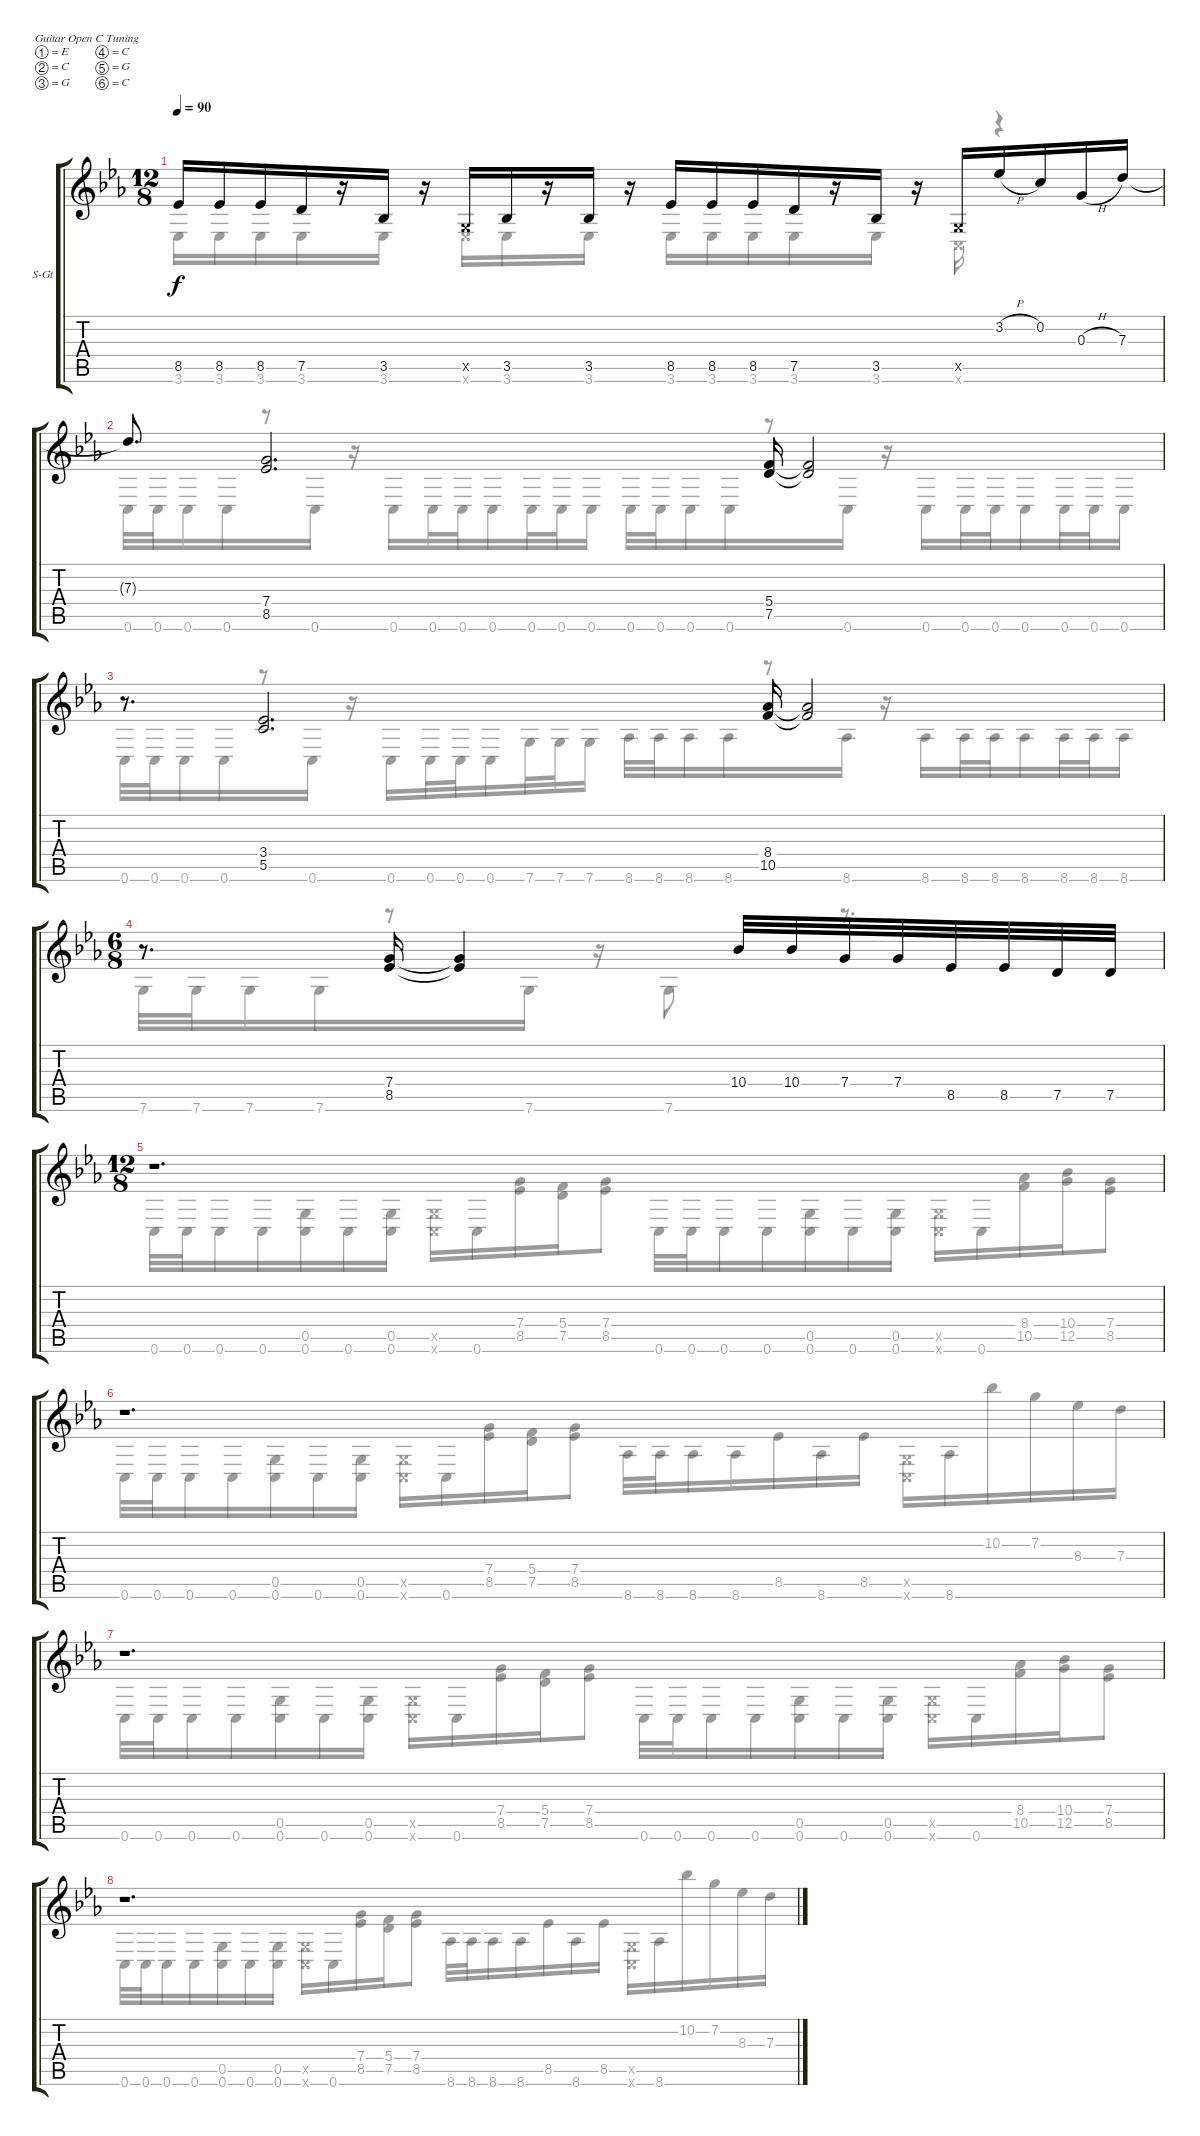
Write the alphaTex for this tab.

\bracketExtendMode groupsimilarinstruments
\firstSystemTrackNameOrientation horizontal
\otherSystemsTrackNameOrientation horizontal
\track ("Track 1" "S-Gt") {instrument acousticguitarsteel}
\staff {score tabs}
\tuning (E4 C4 G3 C3 G2 C2)
\voice
\ts (12 8)
\beaming (8 3 3 3 3)
\tempo 90
\clef g2
\ks cminor
8.5.16{dy f} 8.5.16 8.5.16 7.5.16 r.16 3.5.16 r.16 0.5{x}.16 3.5.16 r.16 3.5.16 r.16 8.5.16 8.5.16 8.5.16 7.5.16 r.16 3.5.16 r.16 0.5{x}.16 3.2{h}.16 0.2.16 0.3{h}.16 7.3.16 |
7.3{t}.8{d} (7.4 8.5).2{d} (5.4 7.5).16 (5.4{t} 7.5{t}).2 |
r.8{d} (3.4 5.5).2{d} (8.4 10.5).16 (8.4{t} 10.5{t}).2 |
\ts (6 8)
\beaming (8 3 3)
r.8{d} (7.4 8.5).16 (7.4{t} 8.5{t}).4 10.4.32 10.4.32 7.4.32 7.4.32 8.5.32 8.5.32 7.5.32 7.5.32 |
\ts (12 8)
\beaming (8 3 3 3 3)
r.1{d} |
r.1{d} |
r.1{d} |
r.1{d}
\voice
\clef g2
\ottava regular
\simile none
\ks cminor
3.6.16{dy f} 3.6.16 3.6.16 3.6.16 r.16 3.6.16 r.16 3.6{x}.16 3.6.16 r.16 3.6.16 r.16 3.6.16 3.6.16 3.6.16 3.6.16 r.16 3.6.16 r.16 0.6{x}.16 r.4 |
0.6.32 0.6.32 0.6.16 0.6.16 r.8 0.6.16 r.16 0.6.16 0.6.32 0.6.32 0.6.16 0.6.32 0.6.32 0.6.16 0.6.32 0.6.32 0.6.16 0.6.16 r.8 0.6.16 r.16 0.6.16 0.6.32 0.6.32 0.6.16 0.6.32 0.6.32 0.6.16 |
0.6.32 0.6.32 0.6.16 0.6.16 r.8 0.6.16 r.16 0.6.16 0.6.32 0.6.32 0.6.16 7.6.32 7.6.32 7.6.16 8.6.32 8.6.32 8.6.16 8.6.16 r.8 8.6.16 r.16 8.6.16 8.6.32 8.6.32 8.6.16 8.6.32 8.6.32 8.6.16 |
7.6.32 7.6.32 7.6.16 7.6.16 r.8 7.6.16 r.16 7.6.8 r.8{d} |
0.6.32 0.6.32 0.6.16 0.6.16 (0.5 0.6).16 0.6.16 (0.5 0.6).16 (0.6{x} 0.5{x}).16 0.6.16 (7.4 8.5).16 (5.4 7.5).16 (7.4 8.5).8 0.6.32 0.6.32 0.6.16 0.6.16 (0.5 0.6).16 0.6.16 (0.5 0.6).16 (0.6{x} 0.5{x}).16 0.6.16 (8.4 10.5).16 (10.4 12.5).16 (7.4 8.5).8 |
0.6.32 0.6.32 0.6.16 0.6.16 (0.5 0.6).16 0.6.16 (0.5 0.6).16 (0.6{x} 0.5{x}).16 0.6.16 (7.4 8.5).16 (5.4 7.5).16 (7.4 8.5).8 8.6.32 8.6.32 8.6.16 8.6.16 8.5.16 8.6.16 8.5.16 (0.6{x} 0.5{x}).16 8.6.16 10.2.16 7.2.16 8.3.16 7.3.16 |
0.6.32 0.6.32 0.6.16 0.6.16 (0.5 0.6).16 0.6.16 (0.5 0.6).16 (0.6{x} 0.5{x}).16 0.6.16 (7.4 8.5).16 (5.4 7.5).16 (7.4 8.5).8 0.6.32 0.6.32 0.6.16 0.6.16 (0.5 0.6).16 0.6.16 (0.5 0.6).16 (0.6{x} 0.5{x}).16 0.6.16 (8.4 10.5).16 (10.4 12.5).16 (7.4 8.5).8 |
0.6.32 0.6.32 0.6.16 0.6.16 (0.5 0.6).16 0.6.16 (0.5 0.6).16 (0.6{x} 0.5{x}).16 0.6.16 (7.4 8.5).16 (5.4 7.5).16 (7.4 8.5).8 8.6.32 8.6.32 8.6.16 8.6.16 8.5.16 8.6.16 8.5.16 (0.6{x} 0.5{x}).16 8.6.16 10.2.16 7.2.16 8.3.16 7.3.16
